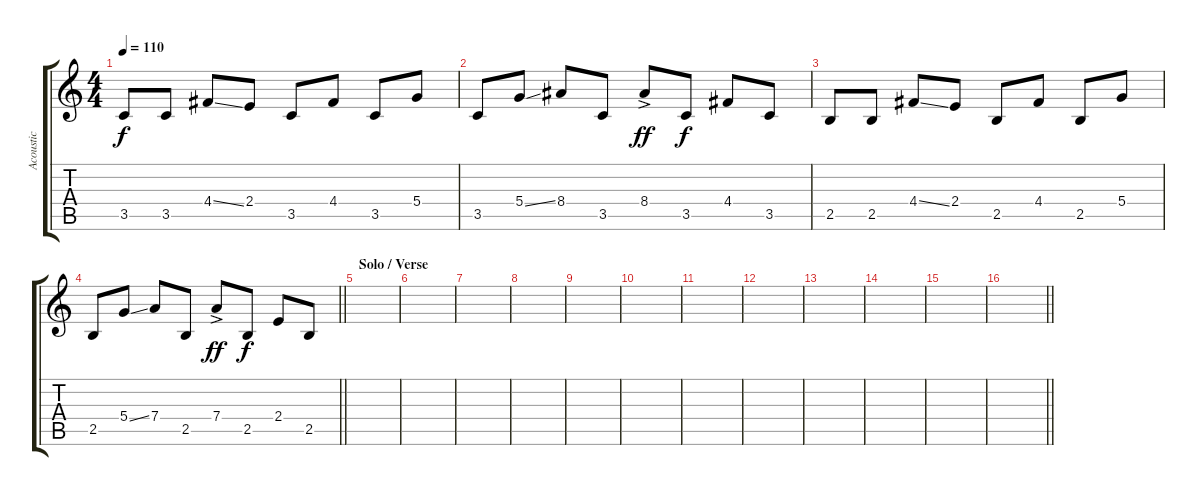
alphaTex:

\track ("Acoustic" "Acoustic") {instrument acousticguitarsteel}
\staff {score tabs}
\tuning (E4 B3 G3 D3 A2 E2) {hide}
\ts (4 4)
\tempo 110
\clef g2
\ks c
3.5.8{dy f} 3.5.8 4.4{ss}.8 2.4.8 3.5.8 4.4.8 3.5.8 5.4.8 |
3.5.8 5.4{ss}.8 8.4.8 3.5.8 8.4{ac}.8{dy ff} 3.5.8{dy f} 4.4.8 3.5.8 |
2.5.8 2.5.8 4.4{ss}.8 2.4.8 2.5.8 4.4.8 2.5.8 5.4.8 |
\barLineRight lightlight
2.5.8 5.4{ss}.8 7.4.8 2.5.8 7.4{ac}.8{dy ff} 2.5.8{dy f} 2.4.8 2.5.8 |
\section ("" "Solo / Verse")
|
|
|
|
|
|
|
|
|
|
|
\barLineRight lightlight
